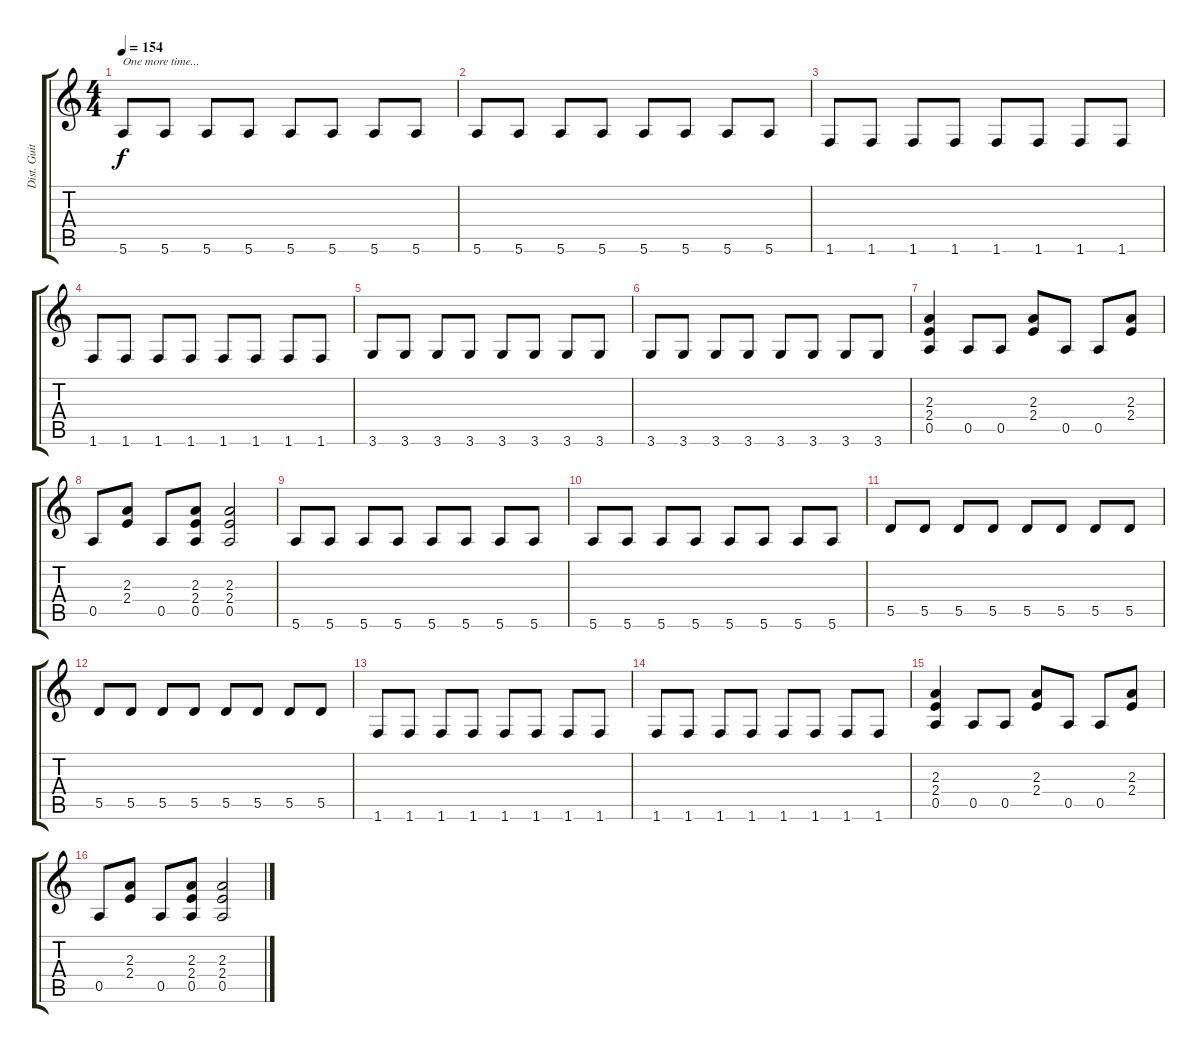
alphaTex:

\track ("Dist. Guitar 1" "Dist. Guit") {instrument distortionguitar}
\staff {score tabs}
\tuning (E4 B3 G3 D3 A2 E2) {hide}
\ts (4 4)
\tempo 154
\clef g2
\ks c
5.6.8{txt "One more time..." dy f} 5.6.8 5.6.8 5.6.8 5.6.8 5.6.8 5.6.8 5.6.8 |
5.6.8 5.6.8 5.6.8 5.6.8 5.6.8 5.6.8 5.6.8 5.6.8 |
1.6.8 1.6.8 1.6.8 1.6.8 1.6.8 1.6.8 1.6.8 1.6.8 |
1.6.8 1.6.8 1.6.8 1.6.8 1.6.8 1.6.8 1.6.8 1.6.8 |
3.6.8 3.6.8 3.6.8 3.6.8 3.6.8 3.6.8 3.6.8 3.6.8 |
3.6.8 3.6.8 3.6.8 3.6.8 3.6.8 3.6.8 3.6.8 3.6.8 |
(2.3 2.4 0.5).4 0.5.8 0.5.8 (2.3 2.4).8 0.5.8 0.5.8 (2.3 2.4).8 |
0.5.8 (2.3 2.4).8 0.5.8 (2.3 2.4 0.5).8 (2.3 2.4 0.5).2 |
5.6.8 5.6.8 5.6.8 5.6.8 5.6.8 5.6.8 5.6.8 5.6.8 |
5.6.8 5.6.8 5.6.8 5.6.8 5.6.8 5.6.8 5.6.8 5.6.8 |
5.5.8 5.5.8 5.5.8 5.5.8 5.5.8 5.5.8 5.5.8 5.5.8 |
5.5.8 5.5.8 5.5.8 5.5.8 5.5.8 5.5.8 5.5.8 5.5.8 |
1.6.8 1.6.8 1.6.8 1.6.8 1.6.8 1.6.8 1.6.8 1.6.8 |
1.6.8 1.6.8 1.6.8 1.6.8 1.6.8 1.6.8 1.6.8 1.6.8 |
(2.3 2.4 0.5).4 0.5.8 0.5.8 (2.3 2.4).8 0.5.8 0.5.8 (2.3 2.4).8 |
0.5.8 (2.3 2.4).8 0.5.8 (2.3 2.4 0.5).8 (2.3 2.4 0.5).2
